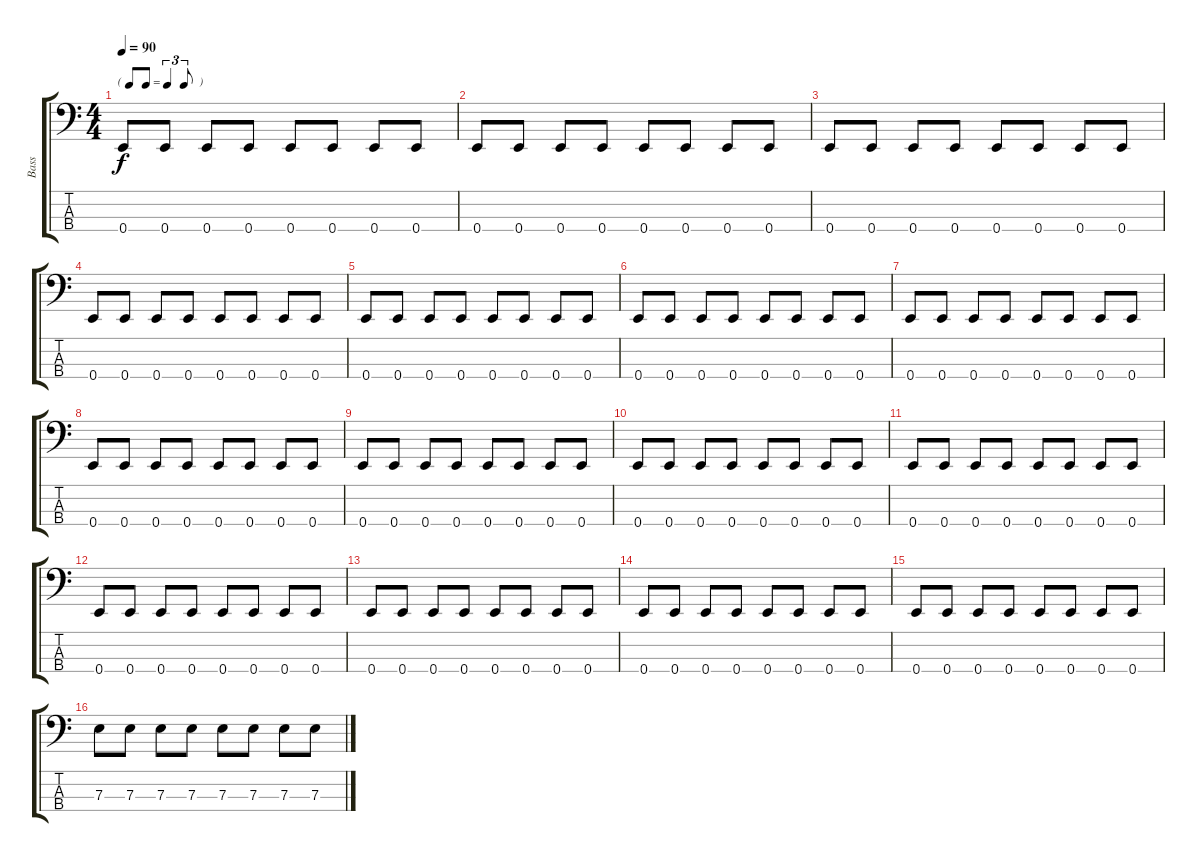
\track ("Bass" "Bass") {instrument electricbassfinger}
\staff {score tabs}
\tuning (G2 D2 A1 E1) {hide}
\ts (4 4)
\tf triplet8th
\tempo 90
\clef f4
\ks c
0.4.8{dy f} 0.4.8 0.4.8 0.4.8 0.4.8 0.4.8 0.4.8 0.4.8 |
0.4.8 0.4.8 0.4.8 0.4.8 0.4.8 0.4.8 0.4.8 0.4.8 |
0.4.8 0.4.8 0.4.8 0.4.8 0.4.8 0.4.8 0.4.8 0.4.8 |
0.4.8 0.4.8 0.4.8 0.4.8 0.4.8 0.4.8 0.4.8 0.4.8 |
0.4.8 0.4.8 0.4.8 0.4.8 0.4.8 0.4.8 0.4.8 0.4.8 |
0.4.8 0.4.8 0.4.8 0.4.8 0.4.8 0.4.8 0.4.8 0.4.8 |
0.4.8 0.4.8 0.4.8 0.4.8 0.4.8 0.4.8 0.4.8 0.4.8 |
0.4.8 0.4.8 0.4.8 0.4.8 0.4.8 0.4.8 0.4.8 0.4.8 |
0.4.8 0.4.8 0.4.8 0.4.8 0.4.8 0.4.8 0.4.8 0.4.8 |
0.4.8 0.4.8 0.4.8 0.4.8 0.4.8 0.4.8 0.4.8 0.4.8 |
0.4.8 0.4.8 0.4.8 0.4.8 0.4.8 0.4.8 0.4.8 0.4.8 |
0.4.8 0.4.8 0.4.8 0.4.8 0.4.8 0.4.8 0.4.8 0.4.8 |
0.4.8 0.4.8 0.4.8 0.4.8 0.4.8 0.4.8 0.4.8 0.4.8 |
0.4.8 0.4.8 0.4.8 0.4.8 0.4.8 0.4.8 0.4.8 0.4.8 |
0.4.8 0.4.8 0.4.8 0.4.8 0.4.8 0.4.8 0.4.8 0.4.8 |
7.3.8 7.3.8 7.3.8 7.3.8 7.3.8 7.3.8 7.3.8 7.3.8
